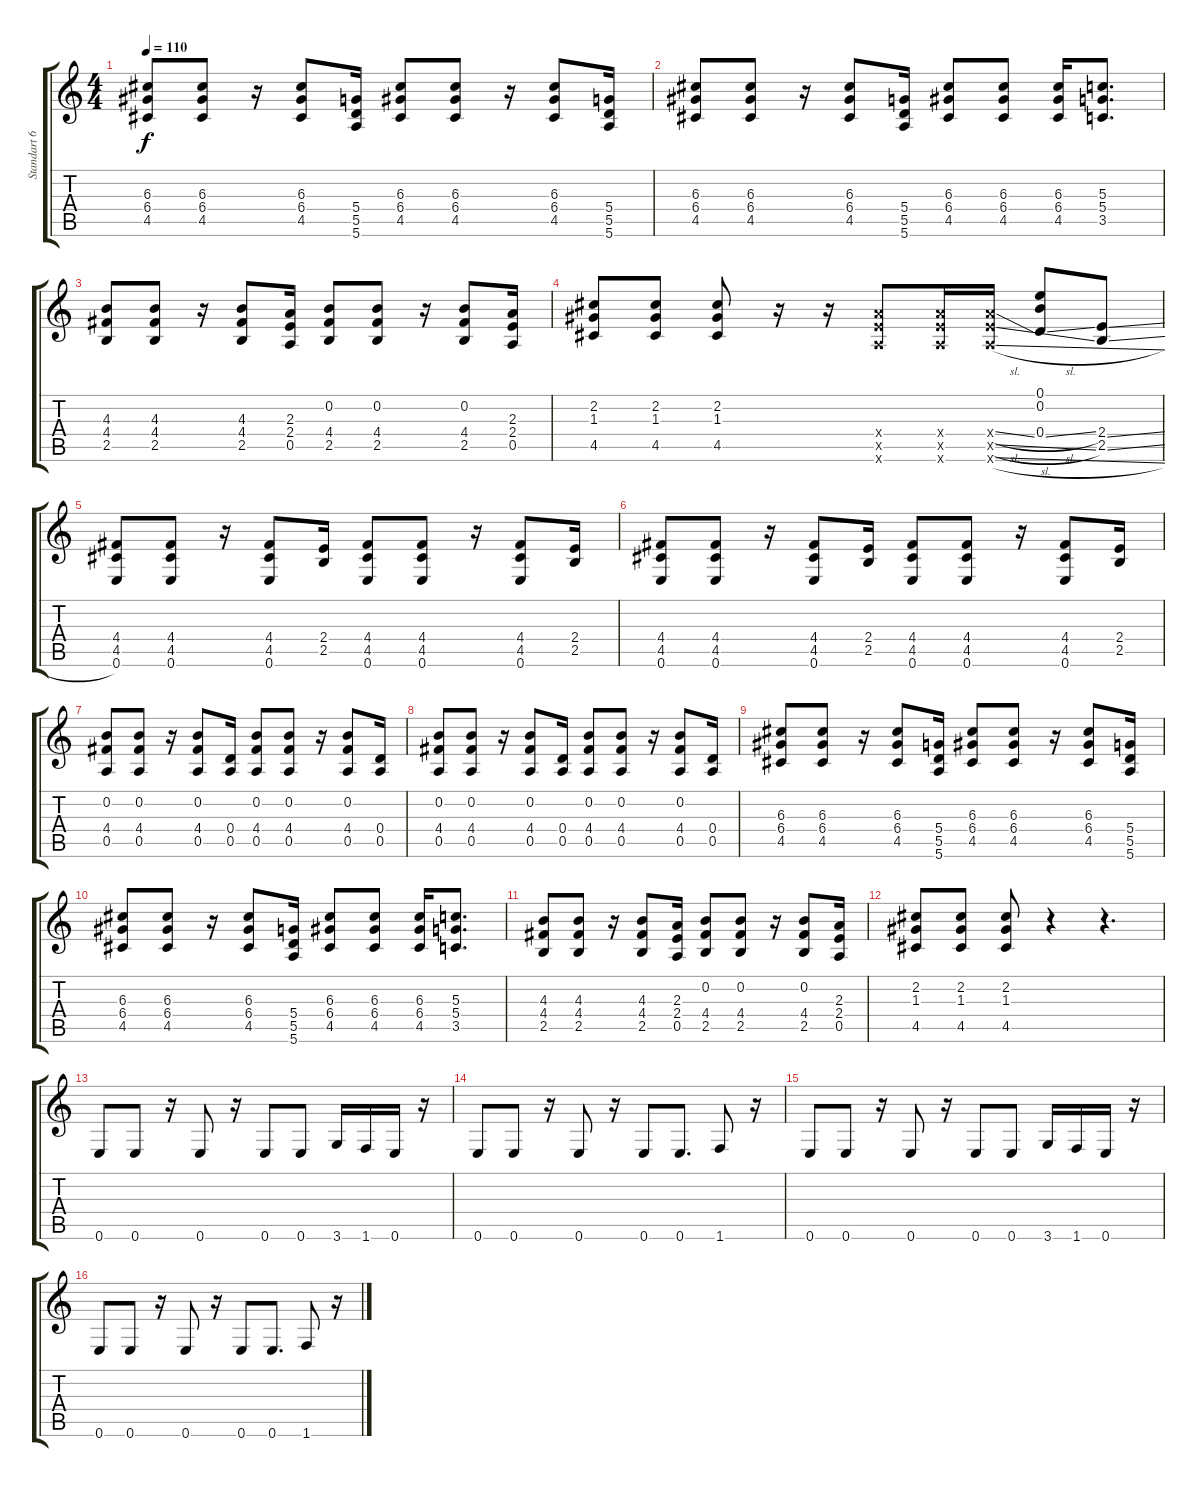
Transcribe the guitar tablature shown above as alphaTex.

\track ("Standart 6 Strings Electric Guitar" "Standart 6") {instrument distortionguitar}
\staff {score tabs}
\tuning (E4 B3 G3 D3 A2 E2) {hide}
\ts (4 4)
\tempo 110
\clef g2
\ks c
(6.3 6.4 4.5).8{dy f} (6.3 6.4 4.5).8 r.16 (6.3 6.4 4.5).8 (5.4 5.5 5.6).16 (6.3 6.4 4.5).8 (6.3 6.4 4.5).8 r.16 (6.3 6.4 4.5).8 (5.4 5.5 5.6).16 |
(6.3 6.4 4.5).8 (6.3 6.4 4.5).8 r.16 (6.3 6.4 4.5).8 (5.4 5.5 5.6).16 (6.3 6.4 4.5).8 (6.3 6.4 4.5).8 (6.3 6.4 4.5).16 (5.3 5.4 3.5).8{d} |
(4.3 4.4 2.5).8 (4.3 4.4 2.5).8 r.16 (4.3 4.4 2.5).8 (2.3 2.4 0.5).16 (0.2 4.4 2.5).8 (0.2 4.4 2.5).8 r.16 (0.2 4.4 2.5).8 (2.3 2.4 0.5).16 |
(2.2 1.3 4.5).8 (2.2 1.3 4.5).8 (2.2 1.3 4.5).8 r.16 r.16 (7.4{x} 7.5{x} 5.6{x}).8 (7.4{x} 7.5{x} 5.6{x}).16 (7.4{sl x} 7.5{sl x} 5.6{sl x}).16 (0.1 0.2 0.4{sl}).8 (2.4{ss} 2.5{ss}).8 |
(4.4 4.5 0.6).8 (4.4 4.5 0.6).8 r.16 (4.4 4.5 0.6).8 (2.4 2.5).16 (4.4 4.5 0.6).8 (4.4 4.5 0.6).8 r.16 (4.4 4.5 0.6).8 (2.4 2.5).16 |
(4.4 4.5 0.6).8 (4.4 4.5 0.6).8 r.16 (4.4 4.5 0.6).8 (2.4 2.5).16 (4.4 4.5 0.6).8 (4.4 4.5 0.6).8 r.16 (4.4 4.5 0.6).8 (2.4 2.5).16 |
(0.2 4.4 0.5).8 (0.2 4.4 0.5).8 r.16 (0.2 4.4 0.5).8 (0.4 0.5).16 (0.2 4.4 0.5).8 (0.2 4.4 0.5).8 r.16 (0.2 4.4 0.5).8 (0.4 0.5).16 |
(0.2 4.4 0.5).8 (0.2 4.4 0.5).8 r.16 (0.2 4.4 0.5).8 (0.4 0.5).16 (0.2 4.4 0.5).8 (0.2 4.4 0.5).8 r.16 (0.2 4.4 0.5).8 (0.4 0.5).16 |
(6.3 6.4 4.5).8 (6.3 6.4 4.5).8 r.16 (6.3 6.4 4.5).8 (5.4 5.5 5.6).16 (6.3 6.4 4.5).8 (6.3 6.4 4.5).8 r.16 (6.3 6.4 4.5).8 (5.4 5.5 5.6).16 |
(6.3 6.4 4.5).8 (6.3 6.4 4.5).8 r.16 (6.3 6.4 4.5).8 (5.4 5.5 5.6).16 (6.3 6.4 4.5).8 (6.3 6.4 4.5).8 (6.3 6.4 4.5).16 (5.3 5.4 3.5).8{d} |
(4.3 4.4 2.5).8 (4.3 4.4 2.5).8 r.16 (4.3 4.4 2.5).8 (2.3 2.4 0.5).16 (0.2 4.4 2.5).8 (0.2 4.4 2.5).8 r.16 (0.2 4.4 2.5).8 (2.3 2.4 0.5).16 |
(2.2 1.3 4.5).8 (2.2 1.3 4.5).8 (2.2 1.3 4.5).8 r.4 r.4{d} |
0.6.8 0.6.8 r.16 0.6.8 r.16 0.6.8 0.6.8 3.6.16 1.6.16 0.6.16 r.16 |
0.6.8 0.6.8 r.16 0.6.8 r.16 0.6.8 0.6.8{d} 1.6.8 r.16 |
0.6.8 0.6.8 r.16 0.6.8 r.16 0.6.8 0.6.8 3.6.16 1.6.16 0.6.16 r.16 |
0.6.8 0.6.8 r.16 0.6.8 r.16 0.6.8 0.6.8{d} 1.6.8 r.16
